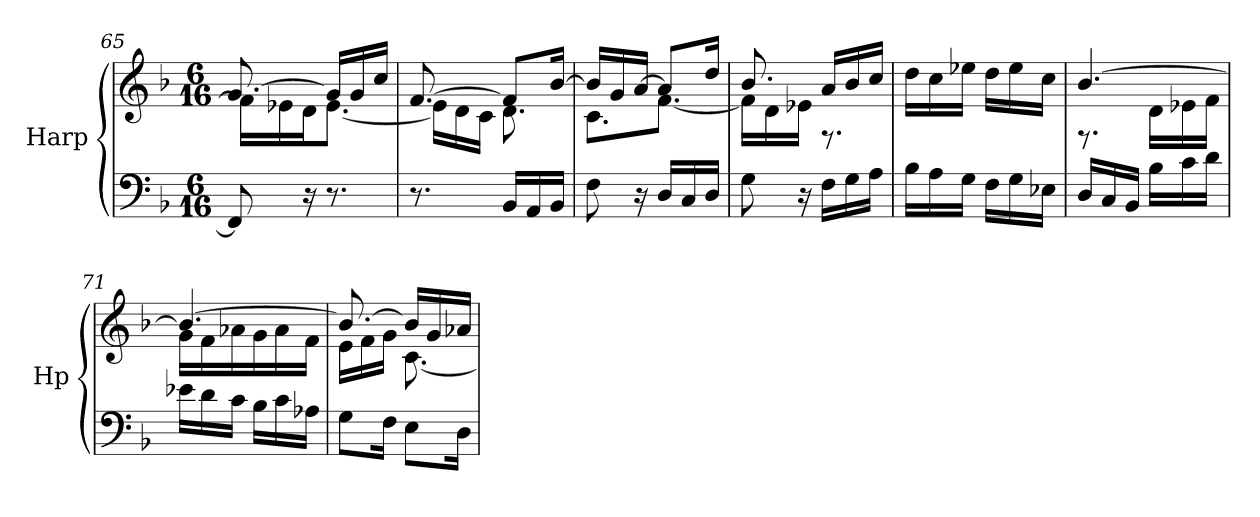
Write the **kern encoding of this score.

**kern	**kern
*part1	*part1
*staff2	*staff1
*I"Harp	*
*I'Hp	*
!!LO:PB:g=z
*clefF4	*clefG2
*k[b-]	*k[b-]
*M6/16	*M6/16
=65	=65
*	*^
8FF/]	[8.g/	16f\LL]
.	.	16e-X\
16r	.	16d\J
8.r	16g/LL]	[8.e-\J
.	16g/	.
.	16cc/JJ	.
=66	=66	=66
8.r	[8.f/	16e-\LL]
.	.	16d\
.	.	16c\JJ
16BB-/LL	8f/L]	8.d\
16AA/	.	.
16BB-/JJ	[16b-/Jk	.
=67	=67	=67
8F\	16b-/LL]	8.c\L
.	16g/	.
16r	[16a/JJ	.
16D/LL	8a/L]	[8.f\J
16C/	.	.
16D/JJ	16dd/Jk	.
=68	=68	=68
8G\	8.b-/	16f\LL]
.	.	16d\
16r	.	16e-X\JJ
16F\LL	16a/LL	8.rF
16G\	16b-/	.
16A\JJ	16cc/JJ	.
*	*v	*v
=69	=69
16B-\LL	16dd\LL
16A\	16cc\
16G\JJ	16ee-X\JJ
16F\LL	16dd\LL
16G\	16ee-\
16E-X\JJ	16cc\JJ
!!LO:LB:g=z
=70	=70
*	*^
16D/LL	[4.b-/	8.rF
16C/	.	.
16BB-/JJ	.	.
16B-\LL	.	16d\LL
16c\	.	16e-X\
16d\JJ	.	16f\JJ
=71	=71	=71
16e-X\LL	4.b-/_	16g\LL
16d\	.	16f\
16c\JJ	.	16a-X\
16B-\LL	.	16g\
16c\	.	16a-\
16A-X\JJ	.	16f\JJ
=72	=72	=72
8G\L	8.b-/_	16e\LL
.	.	16f\
16F\Jk	.	16g\JJ
8E\L	16b-/LL]	[8.c\
.	16g/	.
16D\Jk	16a-X/JJ	.
*	*v	*v
=	=
*-	*-
